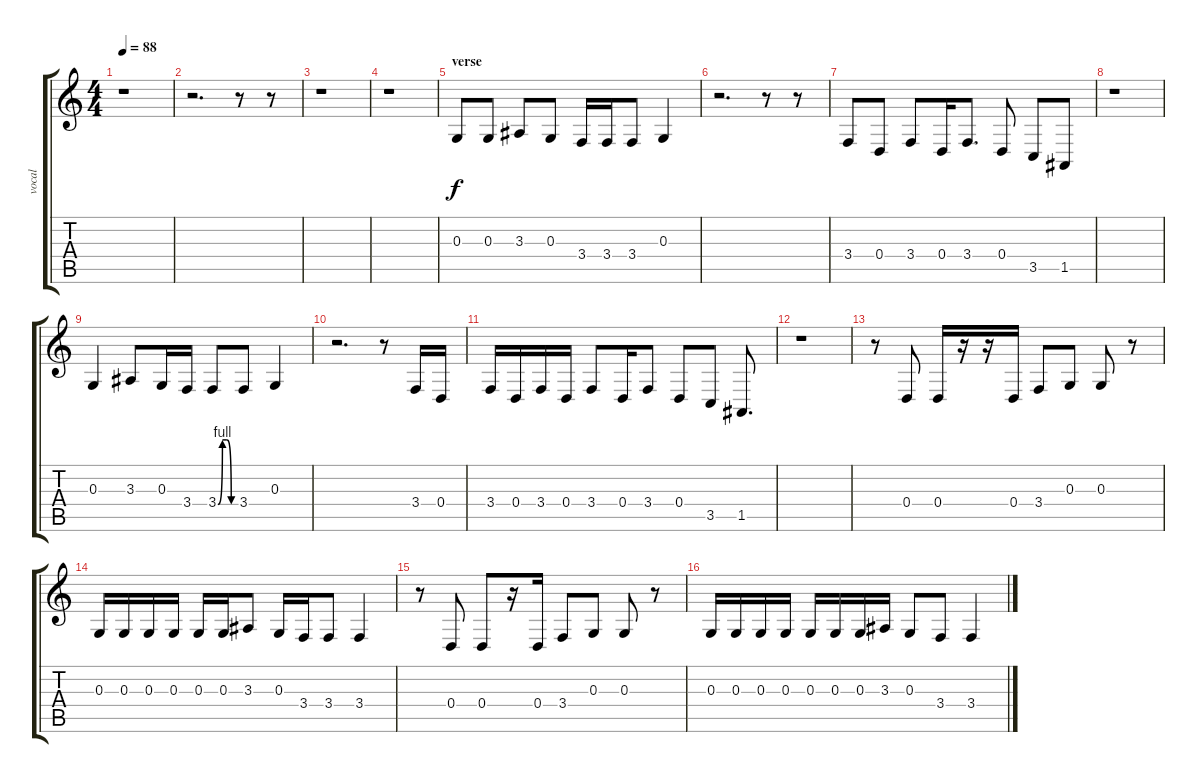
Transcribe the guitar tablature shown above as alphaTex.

\track ("vocal" "vocal") {instrument bassoon}
\staff {score tabs}
\tuning (E4 B3 G3 D3 A2 E2) {hide}
\ts (4 4)
\tempo 88
\clef g2
\ks c
r.1{dy f} |
r.2{d} r.8 r.8 |
r.1 |
r.1 |
\section ("" "verse")
0.3.8{volume 10} 0.3.8 3.3.8 0.3.8 3.4.16 3.4.16 3.4.8 0.3.4 |
r.2{d} r.8 r.8 |
3.4.8 0.4.8 3.4.8 0.4.16 3.4.8{d} 0.4.8 3.5.8 1.5.8 |
r.1 |
0.3.4 3.3.8 0.3.16 3.4.16 3.4{be (custom 0 0 15 4 30 4 45 0 60 0)}.8 3.4.8 0.3.4 |
r.2{d} r.8 3.4.16 0.4.16 |
3.4.16 0.4.16 3.4.16 0.4.16 3.4.8 0.4.16 3.4.8 0.4.8 3.5.8 1.5.8{d} |
r.1 |
r.8{instrument voiceoohs} 0.4.8 0.4.16 r.16 r.16 0.4.16 3.4.8 0.3.8 0.3.8 r.8 |
0.3.16 0.3.16 0.3.16 0.3.16 0.3.16 0.3.16 3.3.8 0.3.16 3.4.16 3.4.8 3.4.4 |
r.8 0.4.8 0.4.8 r.16 0.4.16 3.4.8 0.3.8 0.3.8 r.8 |
0.3.16 0.3.16 0.3.16 0.3.16 0.3.16 0.3.16 0.3.16 3.3.16 0.3.8 3.4.8 3.4.4
